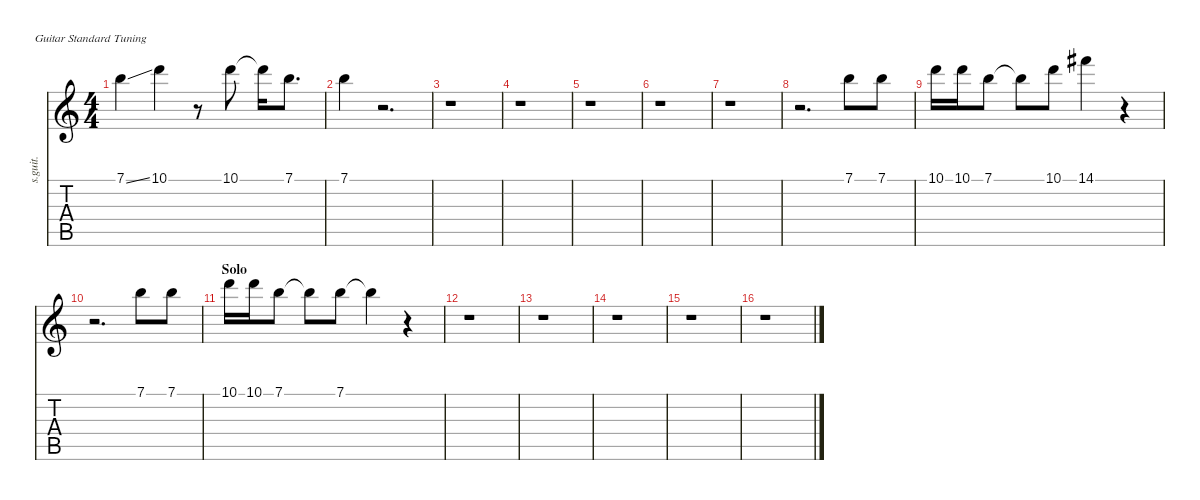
\defaultSystemsLayout 4
\hideDynamics
\bracketExtendMode nobrackets
\track ("Brian Johnson - Vocals" "s.guit.") {instrument tenorsax}
\staff {score tabs}
\tuning (E4 B3 G3 D3 A2 E2)
\displaytranspose 12
\ts (4 4)
\tempo (134 hide)
\clef g2
\ks c
7.1{ss}.4{lyrics (0 "") lyrics (1 "") lyrics (2 "") lyrics (3 "") lyrics (4 "") dy f} 10.1.4{lyrics (0 "") lyrics (1 "") lyrics (2 "") lyrics (3 "") lyrics (4 "")} r.8 10.1.8{lyrics (0 "") lyrics (1 "") lyrics (2 "") lyrics (3 "") lyrics (4 "")} 10.1{t}.16{lyrics (0 "") lyrics (1 "") lyrics (2 "") lyrics (3 "") lyrics (4 "")} 7.1.8{d lyrics (0 "") lyrics (1 "") lyrics (2 "") lyrics (3 "") lyrics (4 "")} |
7.1.4{lyrics (0 "") lyrics (1 "") lyrics (2 "") lyrics (3 "") lyrics (4 "")} r.2{d} |
r.1 |
r.1 |
r.1 |
r.1 |
r.1 |
r.2{d} 7.1.8{lyrics (0 "") lyrics (1 "") lyrics (2 "") lyrics (3 "") lyrics (4 "")} 7.1.8{lyrics (0 "") lyrics (1 "") lyrics (2 "") lyrics (3 "") lyrics (4 "")} |
10.1.16{lyrics (0 "") lyrics (1 "") lyrics (2 "") lyrics (3 "") lyrics (4 "")} 10.1.16{lyrics (0 "") lyrics (1 "") lyrics (2 "") lyrics (3 "") lyrics (4 "")} 7.1.8{lyrics (0 "") lyrics (1 "") lyrics (2 "") lyrics (3 "") lyrics (4 "")} 7.1{t}.8{lyrics (0 "") lyrics (1 "") lyrics (2 "") lyrics (3 "") lyrics (4 "")} 10.1.8{lyrics (0 "") lyrics (1 "") lyrics (2 "") lyrics (3 "") lyrics (4 "")} 14.1{acc #}.4{lyrics (0 "") lyrics (1 "") lyrics (2 "") lyrics (3 "") lyrics (4 "")} r.4 |
r.2{d} 7.1.8{lyrics (0 "") lyrics (1 "") lyrics (2 "") lyrics (3 "") lyrics (4 "")} 7.1.8{lyrics (0 "") lyrics (1 "") lyrics (2 "") lyrics (3 "") lyrics (4 "")} |
\section ("" "Solo")
10.1.16{lyrics (0 "") lyrics (1 "") lyrics (2 "") lyrics (3 "") lyrics (4 "")} 10.1.16{lyrics (0 "") lyrics (1 "") lyrics (2 "") lyrics (3 "") lyrics (4 "")} 7.1.8{lyrics (0 "") lyrics (1 "") lyrics (2 "") lyrics (3 "") lyrics (4 "")} 7.1{t}.8{lyrics (0 "") lyrics (1 "") lyrics (2 "") lyrics (3 "") lyrics (4 "")} 7.1.8{lyrics (0 "") lyrics (1 "") lyrics (2 "") lyrics (3 "") lyrics (4 "")} 7.1{t}.4{lyrics (0 "") lyrics (1 "") lyrics (2 "") lyrics (3 "") lyrics (4 "")} r.4 |
r.1 |
r.1 |
r.1 |
r.1 |
r.1
